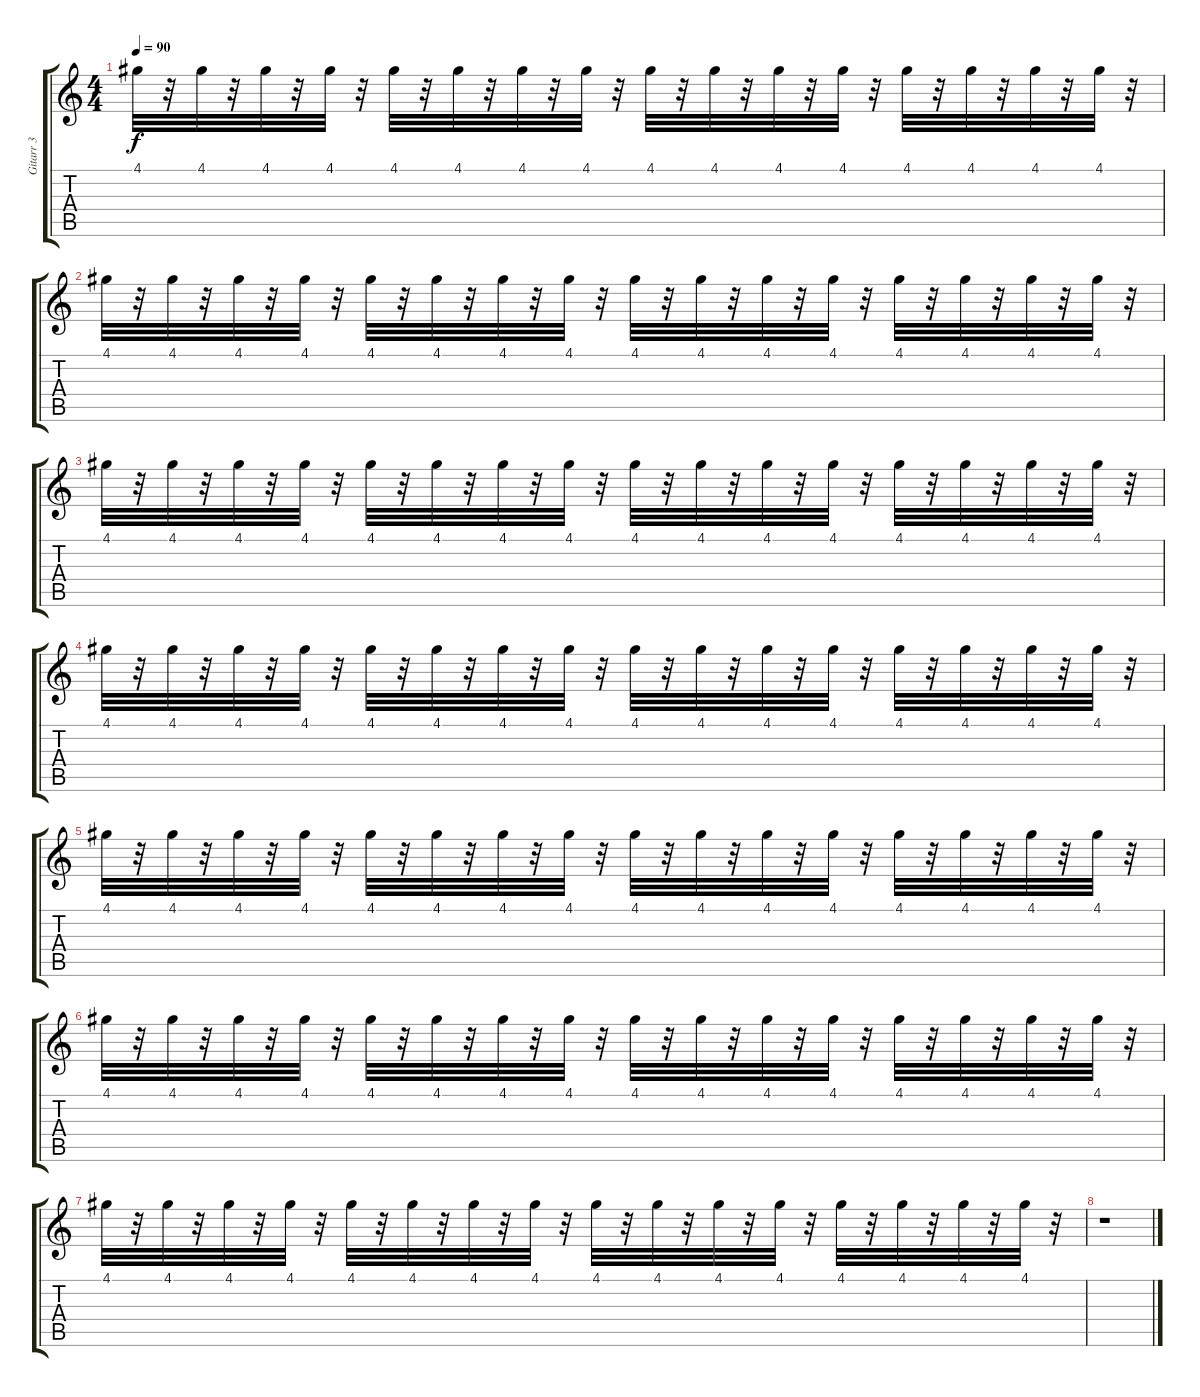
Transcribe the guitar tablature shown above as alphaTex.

\track ("Gitarr 3" "Gitarr 3") {instrument overdrivenguitar}
\staff {score tabs}
\tuning (E4 B3 G3 D3 A2 E2) {hide}
\ts (4 4)
\tempo 90
\clef g2
\ks c
4.1.32{dy f} r.32 4.1.32 r.32 4.1.32 r.32 4.1.32 r.32 4.1.32 r.32 4.1.32 r.32 4.1.32 r.32 4.1.32 r.32 4.1.32 r.32 4.1.32 r.32 4.1.32 r.32 4.1.32 r.32 4.1.32 r.32 4.1.32 r.32 4.1.32 r.32 4.1.32 r.32 |
4.1.32 r.32 4.1.32 r.32 4.1.32 r.32 4.1.32 r.32 4.1.32 r.32 4.1.32 r.32 4.1.32 r.32 4.1.32 r.32 4.1.32 r.32 4.1.32 r.32 4.1.32 r.32 4.1.32 r.32 4.1.32 r.32 4.1.32 r.32 4.1.32 r.32 4.1.32 r.32 |
4.1.32 r.32 4.1.32 r.32 4.1.32 r.32 4.1.32 r.32 4.1.32 r.32 4.1.32 r.32 4.1.32 r.32 4.1.32 r.32 4.1.32 r.32 4.1.32 r.32 4.1.32 r.32 4.1.32 r.32 4.1.32 r.32 4.1.32 r.32 4.1.32 r.32 4.1.32 r.32 |
4.1.32 r.32 4.1.32 r.32 4.1.32 r.32 4.1.32 r.32 4.1.32 r.32 4.1.32 r.32 4.1.32 r.32 4.1.32 r.32 4.1.32 r.32 4.1.32 r.32 4.1.32 r.32 4.1.32 r.32 4.1.32 r.32 4.1.32 r.32 4.1.32 r.32 4.1.32 r.32 |
4.1.32 r.32 4.1.32 r.32 4.1.32 r.32 4.1.32 r.32 4.1.32 r.32 4.1.32 r.32 4.1.32 r.32 4.1.32 r.32 4.1.32 r.32 4.1.32 r.32 4.1.32 r.32 4.1.32 r.32 4.1.32 r.32 4.1.32 r.32 4.1.32 r.32 4.1.32 r.32 |
4.1.32 r.32 4.1.32 r.32 4.1.32 r.32 4.1.32 r.32 4.1.32 r.32 4.1.32 r.32 4.1.32 r.32 4.1.32 r.32 4.1.32 r.32 4.1.32 r.32 4.1.32 r.32 4.1.32 r.32 4.1.32 r.32 4.1.32 r.32 4.1.32 r.32 4.1.32 r.32 |
4.1.32 r.32 4.1.32 r.32 4.1.32 r.32 4.1.32 r.32 4.1.32 r.32 4.1.32 r.32 4.1.32 r.32 4.1.32 r.32 4.1.32 r.32 4.1.32 r.32 4.1.32 r.32 4.1.32 r.32 4.1.32 r.32 4.1.32 r.32 4.1.32 r.32 4.1.32 r.32 |
r.1
